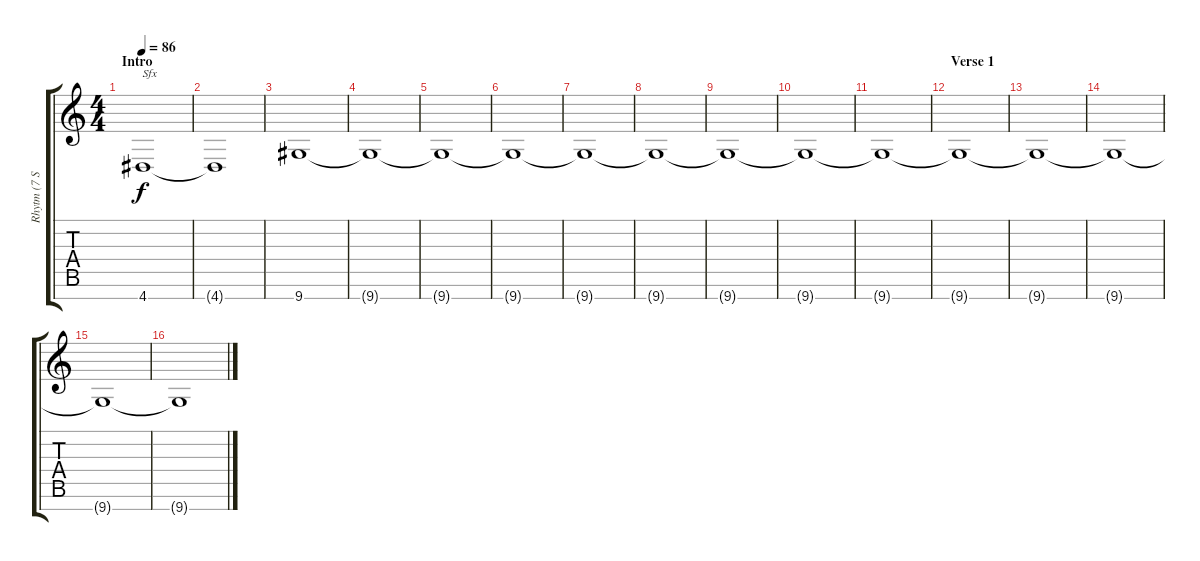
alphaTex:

\track ("Rhytm (7 Strings) / SFX" "Rhytm (7 S") {instrument distortionguitar}
\staff {score tabs}
\tuning (E4 B3 G3 D3 A2 E2 B1) {hide}
\ts (4 4)
\section ("" "Intro")
\tempo 86
\clef g2
\ks c
4.7.1{txt "Sfx" dy f volume 4 instrument applause} |
4.7{t}.1 |
9.7.1 |
9.7{t}.1 |
9.7{t}.1 |
9.7{t}.1 |
9.7{t}.1 |
9.7{t}.1 |
9.7{t}.1 |
9.7{t}.1 |
9.7{t}.1 |
\section ("" "Verse 1")
9.7{t}.1 |
9.7{t}.1 |
9.7{t}.1 |
9.7{t}.1 |
9.7{t}.1
